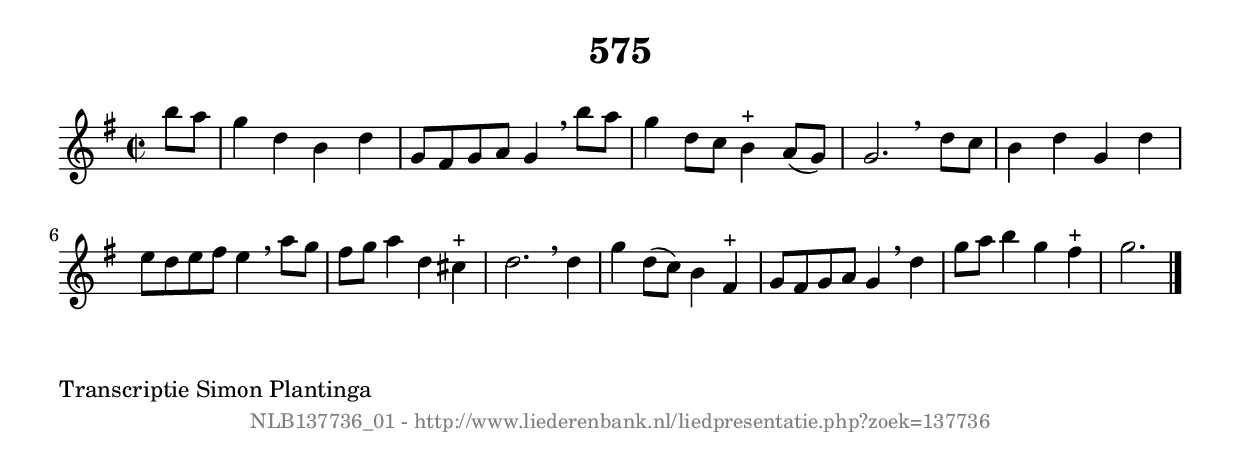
%
% produced by wce2krn 1.64 (7 June 2014)
%
\version"2.16"
#(append! paper-alist '(("long" . (cons (* 210 mm) (* 2000 mm)))))
#(set-default-paper-size "long")
sb = {\breathe}
mBreak = {\breathe }
bBreak = {\breathe }
x = {\once\override NoteHead #'style = #'cross }
gl=\glissando
itime={\override Staff.TimeSignature #'stencil = ##f }
ficta = {\once\set suggestAccidentals = ##t}
fine = {\once\override Score.RehearsalMark #'self-alignment-X = #1 \mark \markup {\italic{Fine}}}
dc = {\once\override Score.RehearsalMark #'self-alignment-X = #1 \mark \markup {\italic{D.C.}}}
dcf = {\once\override Score.RehearsalMark #'self-alignment-X = #1 \mark \markup {\italic{D.C. al Fine}}}
dcc = {\once\override Score.RehearsalMark #'self-alignment-X = #1 \mark \markup {\italic{D.C. al Coda}}}
ds = {\once\override Score.RehearsalMark #'self-alignment-X = #1 \mark \markup {\italic{D.S.}}}
dsf = {\once\override Score.RehearsalMark #'self-alignment-X = #1 \mark \markup {\italic{D.S. al Fine}}}
dsc = {\once\override Score.RehearsalMark #'self-alignment-X = #1 \mark \markup {\italic{D.S. al Coda}}}
pv = {\set Score.repeatCommands = #'((volta "1"))}
sv = {\set Score.repeatCommands = #'((volta "2"))}
tv = {\set Score.repeatCommands = #'((volta "3"))}
qv = {\set Score.repeatCommands = #'((volta "4"))}
xv = {\set Score.repeatCommands = #'((volta #f))}
\header{ tagline = ""
title = "575"
}
\score {{
\key g \major
\relative g'
{
\set melismaBusyProperties = #'()
\partial 32*8
\time 2/2
\tempo 4=120
\override Score.MetronomeMark #'transparent = ##t
\override Score.RehearsalMark #'break-visibility = #(vector #t #t #f)
b'8 a8 | g4 d4 b4 d4 | g,8 fis8 g8 a8 g4 \sb b'8 a8 | g4 d8 c8 b4^"+" a8( g8) | g2. \bar ":|:" \bBreak
d'8 c8 | b4 d4 g,4 d'4 | e8 d8 e8 fis8 e4 \sb a8 g8 | fis8 g8 a4 d,4 cis4^"+" | d2. \mBreak
d4 | g4 d8( c8) b4 fis4^"+" | g8 fis8 g8 a8 g4 \sb d'4 | g8 a8 b4 g4 fis4^"+" | g2. \bar "|."
 }}
 \midi { }
 \layout {
            indent = 0.0\cm
}
}
\markup { \wordwrap-string #" 
Transcriptie Simon Plantinga
"}
\markup { \vspace #0 } \markup { \with-color #grey \fill-line { \center-column { \smaller "NLB137736_01 - http://www.liederenbank.nl/liedpresentatie.php?zoek=137736" } } }
